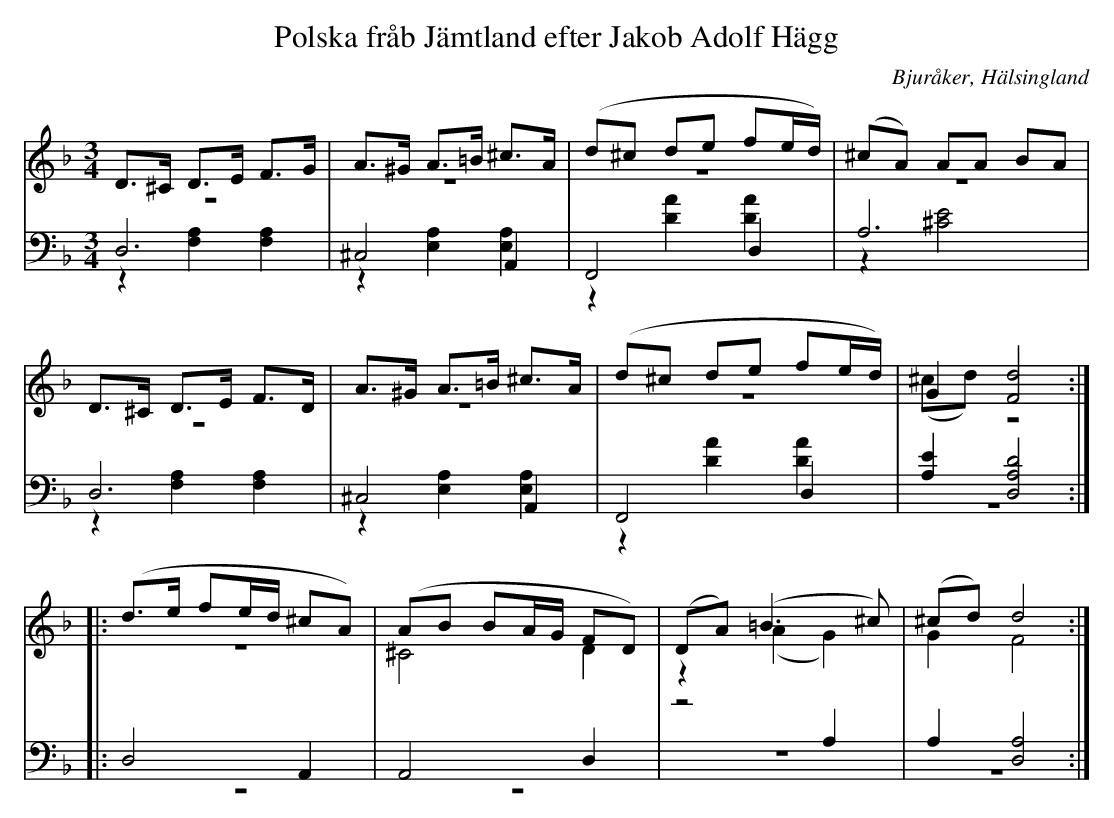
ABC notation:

X:1
T: Polska fråb Jämtland efter Jakob Adolf Hägg
O: Bjuråker, Hälsingland
M: 3/4
L: 1/8
K: Dm
V:1
V:2 merge
V:3
V:4 merge
V:1
D>^C D>E F>G|A>^G A>=B ^c>A|(d^c de fe/d/)|(^cA) AA BA|
D>^C D>E F>D|A>^G A>=B ^c>A|(d^c de fe/d/)|G2 [F4d4]:|
|:(d>e fe/d/ ^cA)|(AB BA/G/ FD)|(DA) (=B3 ^c)|(^cd) d4:|
V:2
z6|z6|z6|z6|
z6|z6|z6|(^cd) z4:|
|:z6|^C4 D2|z2 (A2 G2)|G2 F4:|
V:3 clef=bass
D,6|^C,4 A,,2|F,,4 D,2|A,6|
D,6|^C,4 A,,2|F,,4 D,2|[A,2E2] [D,4A,4D4]:|
|:D,4 A,,2|A,,4 D,2|z4 A,2|A,2 [D,4A,4]:|
V:4 clef=bass
z2 [F,2A,2] [F,2A,2]|z2 [E,2A,2] [E,2A,2]|z2 [A2D2] [A2D2]|z2 [^C4E4]|
z2 [F,2A,2] [F,2A,2]|z2 [E,2A,2] [E,2A,2]|z2 [A2D2] [A2D2]|z6:|
|:z6|z6|z6|z6:|
